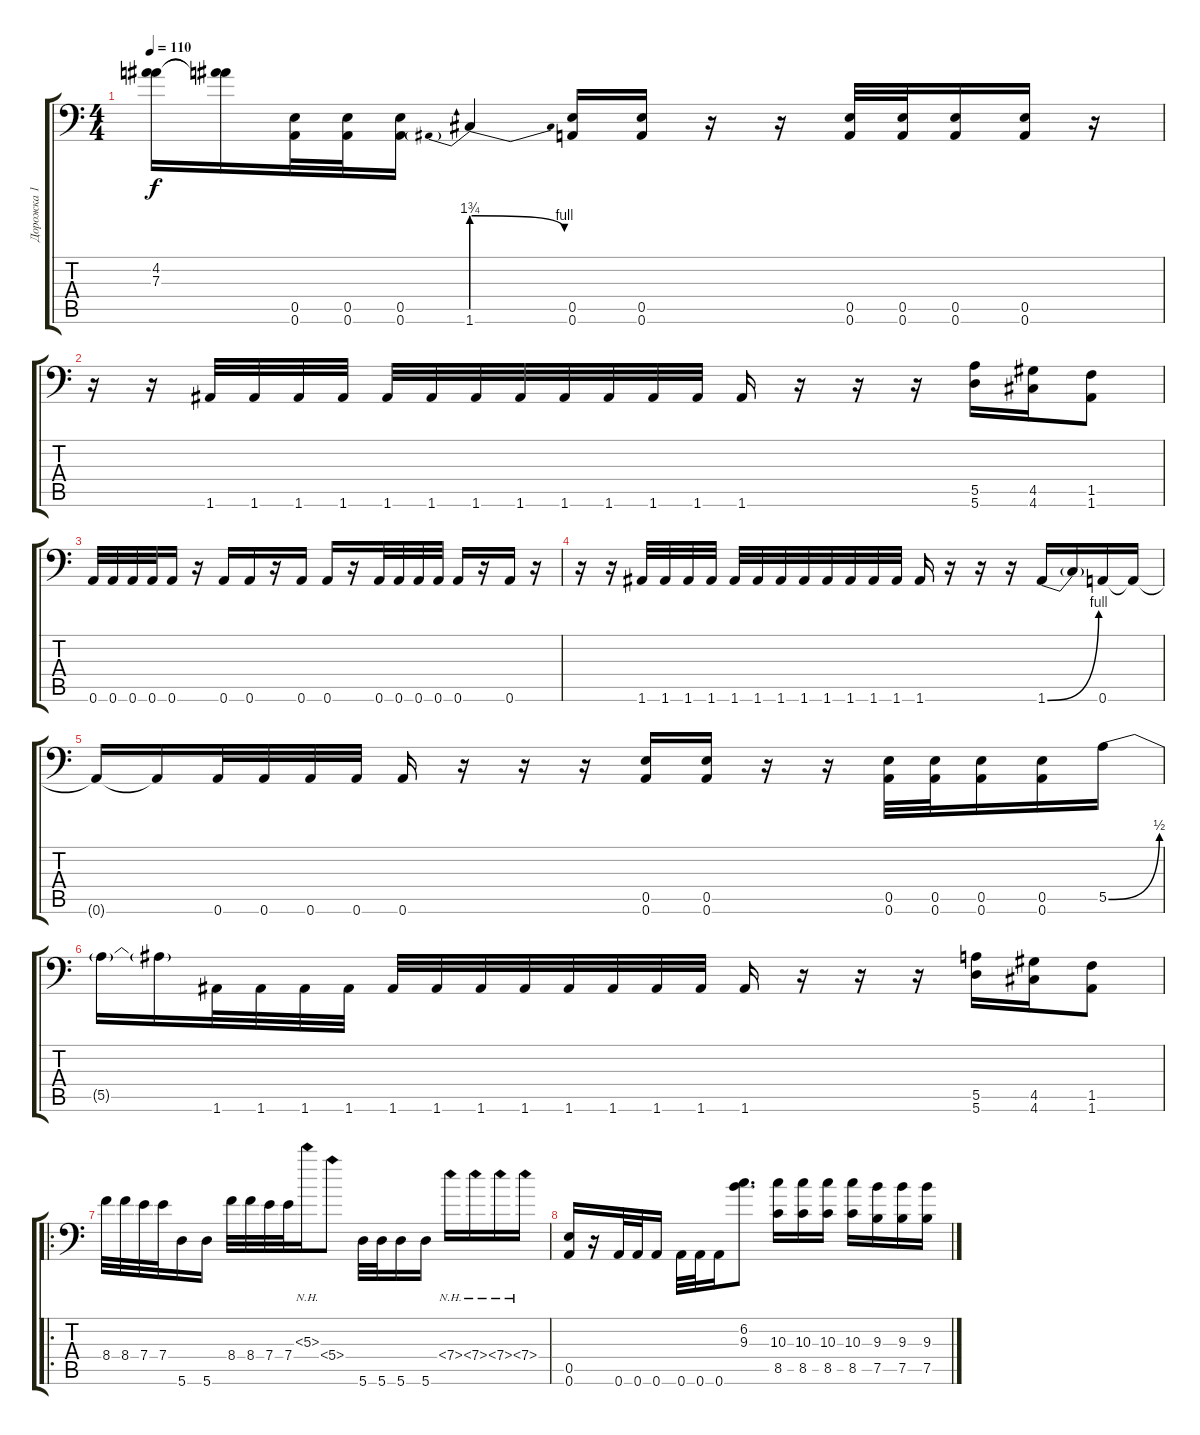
\track ("Дорожка 1" "Дорожка 1") {instrument overdrivenguitar}
\staff {score tabs}
\tuning (B3 Gb3 D3 A2 E2 A1) {hide}
\ts (4 4)
\tempo 110
\clef f4
\ks c
(4.2{t} 7.3{t}).16{dy f} (4.2{t} 7.3{t}).16 (0.5 0.6).32 (0.5 0.6).32 (0.5 0.6).16 1.6{be (prebendrelease 0 7 60 4)}.4 (0.5 0.6).16 (0.5 0.6).16 r.16 r.16 (0.5 0.6).32 (0.5 0.6).32 (0.5 0.6).16 (0.5 0.6).16 r.16 |
r.16 r.16 1.6.32 1.6.32 1.6.32 1.6.32 1.6.32 1.6.32 1.6.32 1.6.32 1.6.32 1.6.32 1.6.32 1.6.32 1.6.16 r.16 r.16 r.16 (5.5 5.6).16 (4.5 4.6).16 (1.5 1.6).8 |
0.6.32 0.6.32 0.6.32 0.6.32 0.6.16 r.16 0.6.16 0.6.16 r.16 0.6.16 0.6.16 r.16 0.6.32 0.6.32 0.6.32 0.6.32 0.6.16 r.16 0.6.16 r.16 |
r.16 r.16 1.6.32 1.6.32 1.6.32 1.6.32 1.6.32 1.6.32 1.6.32 1.6.32 1.6.32 1.6.32 1.6.32 1.6.32 1.6.16 r.16 r.16 r.16 1.6{be (bend 0 0 60 4)}.16 1.6{t}.16 0.6.16 0.6{t}.16 |
0.6{t}.16 0.6{t}.16 0.6.32 0.6.32 0.6.32 0.6.32 0.6.16 r.16 r.16 r.16 (0.5 0.6).16 (0.5 0.6).16 r.16 r.16 (0.5 0.6).32 (0.5 0.6).32 (0.5 0.6).16 (0.5 0.6).16 5.5{be (bend 0 0 60 2)}.16 |
5.5{t}.16 5.5{t}.16 1.6.32 1.6.32 1.6.32 1.6.32 1.6.32 1.6.32 1.6.32 1.6.32 1.6.32 1.6.32 1.6.32 1.6.32 1.6.16 r.16 r.16 r.16 (5.5 5.6).16 (4.5 4.6).16 (1.5 1.6).8 |
\ro
8.4.32 8.4.32 7.4.32 7.4.32 5.6.16 5.6.16 8.4.32 8.4.32 7.4.32 7.4.32 5.3{nh}.16 5.4{nh}.8 5.6.32 5.6.32 5.6.16 5.6.16 7.4{nh}.16 7.4{nh}.16 7.4{nh}.16 7.4{nh}.16 |
(0.5 0.6).16 r.16 0.6.32 0.6.32 0.6.16 0.6.32 0.6.32 0.6.16 (6.2 9.3).8{d} (10.3 8.5).16 (10.3 8.5).16 (10.3 8.5).16 (10.3 8.5).16 (9.3 7.5).16 (9.3 7.5).16 (9.3 7.5).16
